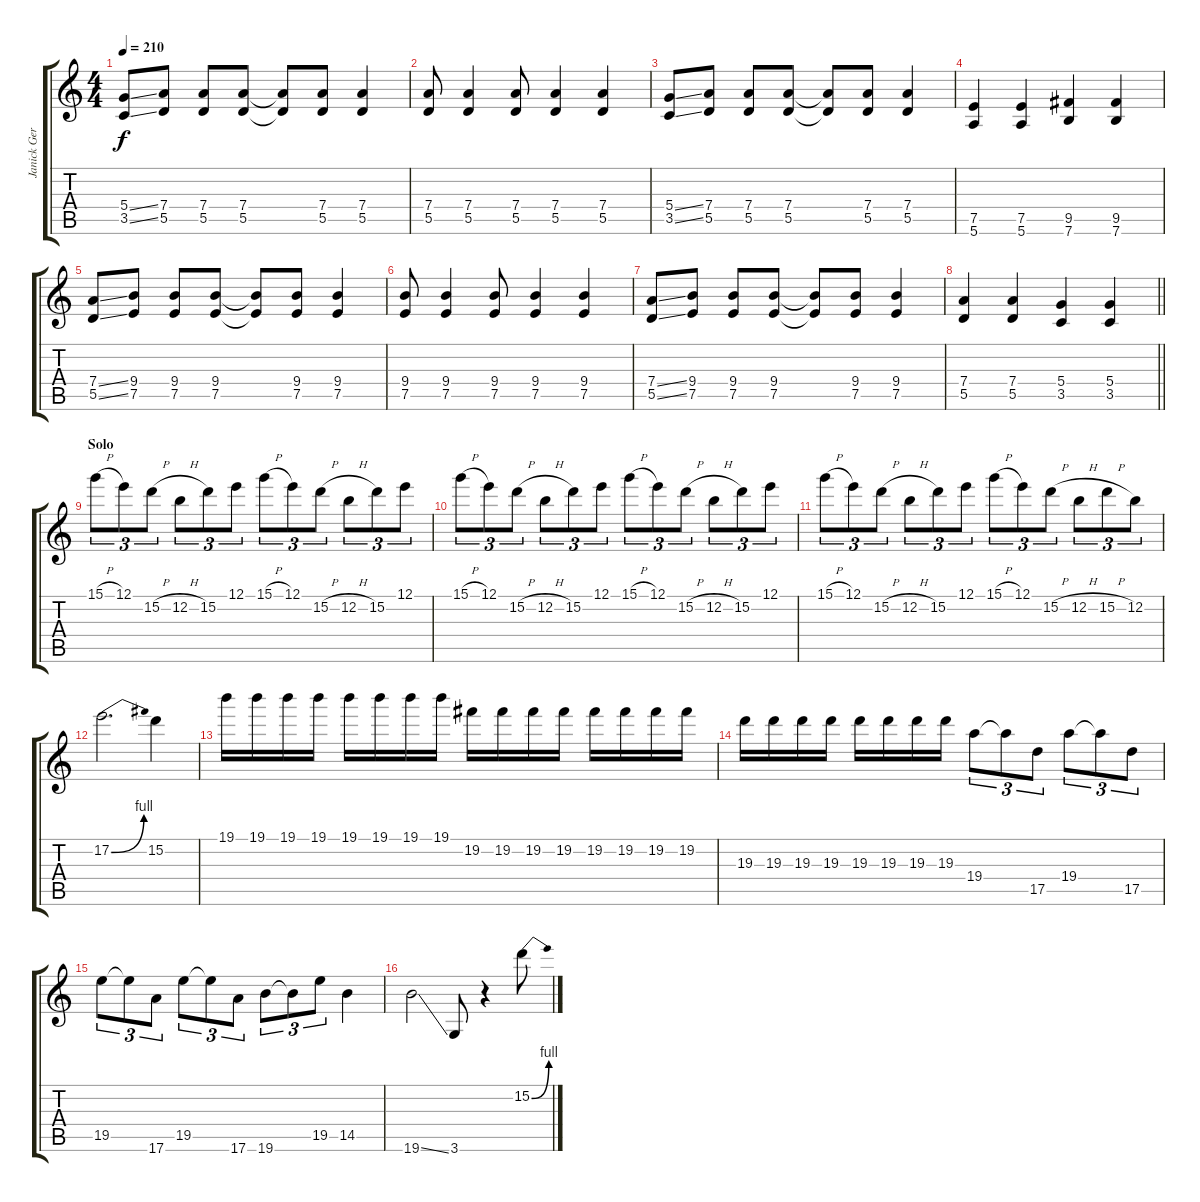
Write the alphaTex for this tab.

\track ("Janick Gers" "Janick Ger") {instrument distortionguitar}
\staff {score tabs}
\tuning (E4 B3 G3 D3 A2 E2) {hide}
\ts (4 4)
\tempo 210
\clef g2
\ks c
(5.4{ss} 3.5{ss}).8{dy f} (7.4 5.5).8 (7.4 5.5).8 (7.4 5.5).8 (7.4{t} 5.5{t}).8 (7.4 5.5).8 (7.4 5.5).4 |
(7.4 5.5).8 (7.4 5.5).4 (7.4 5.5).8 (7.4 5.5).4 (7.4 5.5).4 |
(5.4{ss} 3.5{ss}).8 (7.4 5.5).8 (7.4 5.5).8 (7.4 5.5).8 (7.4{t} 5.5{t}).8 (7.4 5.5).8 (7.4 5.5).4 |
(7.5 5.6).4 (7.5 5.6).4 (9.5 7.6).4 (9.5 7.6).4 |
(7.4{ss} 5.5{ss}).8 (9.4 7.5).8 (9.4 7.5).8 (9.4 7.5).8 (9.4{t} 7.5{t}).8 (9.4 7.5).8 (9.4 7.5).4 |
(9.4 7.5).8 (9.4 7.5).4 (9.4 7.5).8 (9.4 7.5).4 (9.4 7.5).4 |
(7.4{ss} 5.5{ss}).8 (9.4 7.5).8 (9.4 7.5).8 (9.4 7.5).8 (9.4{t} 7.5{t}).8 (9.4 7.5).8 (9.4 7.5).4 |
\barLineRight lightlight
(7.4 5.5).4 (7.4 5.5).4 (5.4 3.5).4 (5.4 3.5).4 |
\section ("" "Solo")
15.1{h}.8{tu (3 2)} 12.1.8{tu (3 2)} 15.2{h}.8{tu (3 2)} 12.2{h}.8{tu (3 2)} 15.2.8{tu (3 2)} 12.1.8{tu (3 2)} 15.1{h}.8{tu (3 2)} 12.1.8{tu (3 2)} 15.2{h}.8{tu (3 2)} 12.2{h}.8{tu (3 2)} 15.2.8{tu (3 2)} 12.1.8{tu (3 2)} |
15.1{h}.8{tu (3 2)} 12.1.8{tu (3 2)} 15.2{h}.8{tu (3 2)} 12.2{h}.8{tu (3 2)} 15.2.8{tu (3 2)} 12.1.8{tu (3 2)} 15.1{h}.8{tu (3 2)} 12.1.8{tu (3 2)} 15.2{h}.8{tu (3 2)} 12.2{h}.8{tu (3 2)} 15.2.8{tu (3 2)} 12.1.8{tu (3 2)} |
15.1{h}.8{tu (3 2)} 12.1.8{tu (3 2)} 15.2{h}.8{tu (3 2)} 12.2{h}.8{tu (3 2)} 15.2.8{tu (3 2)} 12.1.8{tu (3 2)} 15.1{h}.8{tu (3 2)} 12.1.8{tu (3 2)} 15.2{h}.8{tu (3 2)} 12.2{h}.8{tu (3 2)} 15.2{h}.8{tu (3 2)} 12.2.8{tu (3 2)} |
17.2{be (bend 0 0 60 4)}.2{d} 15.2.4 |
19.1.16 19.1.16 19.1.16 19.1.16 19.1.16 19.1.16 19.1.16 19.1.16 19.2.16 19.2.16 19.2.16 19.2.16 19.2.16 19.2.16 19.2.16 19.2.16 |
19.3.16 19.3.16 19.3.16 19.3.16 19.3.16 19.3.16 19.3.16 19.3.16 19.4.8{tu (3 2)} 19.4{t}.8{tu (3 2)} 17.5.8{tu (3 2)} 19.4.8{tu (3 2)} 19.4{t}.8{tu (3 2)} 17.5.8{tu (3 2)} |
19.5.8{tu (3 2)} 19.5{t}.8{tu (3 2)} 17.6.8{tu (3 2)} 19.5.8{tu (3 2)} 19.5{t}.8{tu (3 2)} 17.6.8{tu (3 2)} 19.6.8{tu (3 2)} 19.6{t}.8{tu (3 2)} 19.5.8{tu (3 2)} 14.5.4 |
19.6{ss}.2 3.6.8 r.4 15.2{be (bend 0 0 60 4)}.8
